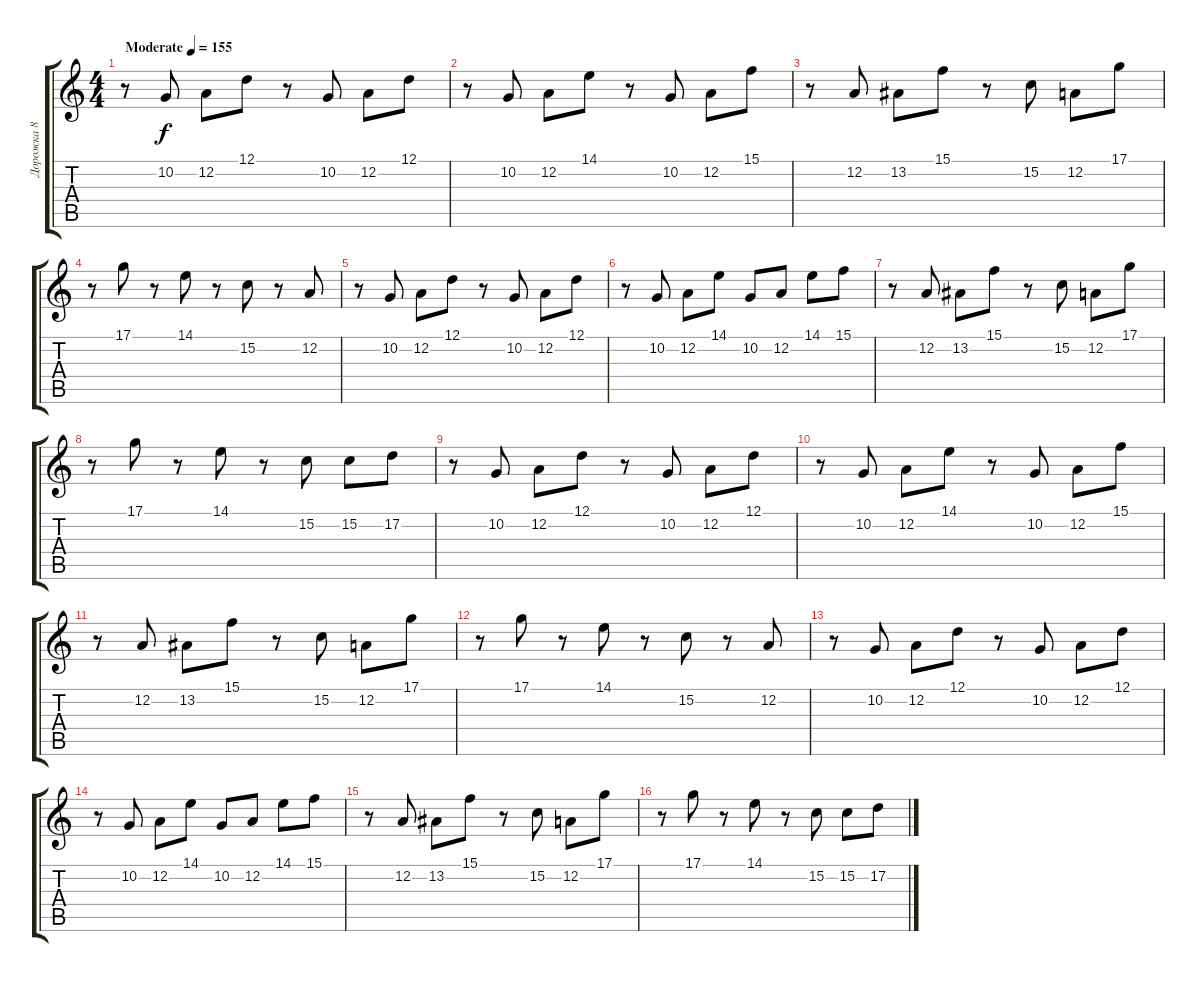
\track ("Дорожка 8" "Дорожка 8") {instrument electricpiano1}
\staff {score tabs}
\tuning (D4 A3 F3 C3 G2 D2) {hide}
\ts (4 4)
\tempo (155 "Moderate")
\clef g2
\ks c
r.8{dy f instrument electricpiano1} 10.2.8 12.2.8 12.1.8 r.8 10.2.8 12.2.8 12.1.8 |
r.8 10.2.8 12.2.8 14.1.8 r.8 10.2.8 12.2.8 15.1.8 |
r.8 12.2.8 13.2.8 15.1.8 r.8 15.2.8 12.2.8 17.1.8 |
r.8 17.1.8 r.8 14.1.8 r.8 15.2.8 r.8 12.2.8 |
r.8 10.2.8 12.2.8 12.1.8 r.8 10.2.8 12.2.8 12.1.8 |
r.8 10.2.8 12.2.8 14.1.8 10.2.8 12.2.8 14.1.8 15.1.8 |
r.8 12.2.8 13.2.8 15.1.8 r.8 15.2.8 12.2.8 17.1.8 |
r.8 17.1.8 r.8 14.1.8 r.8 15.2.8 15.2.8 17.2.8 |
r.8 10.2.8 12.2.8 12.1.8 r.8 10.2.8 12.2.8 12.1.8 |
r.8 10.2.8 12.2.8 14.1.8 r.8 10.2.8 12.2.8 15.1.8 |
r.8 12.2.8 13.2.8 15.1.8 r.8 15.2.8 12.2.8 17.1.8 |
r.8 17.1.8 r.8 14.1.8 r.8 15.2.8 r.8 12.2.8 |
r.8 10.2.8 12.2.8 12.1.8 r.8 10.2.8 12.2.8 12.1.8 |
r.8 10.2.8 12.2.8 14.1.8 10.2.8 12.2.8 14.1.8 15.1.8 |
r.8 12.2.8 13.2.8 15.1.8 r.8 15.2.8 12.2.8 17.1.8 |
r.8 17.1.8 r.8 14.1.8 r.8 15.2.8 15.2.8 17.2.8
